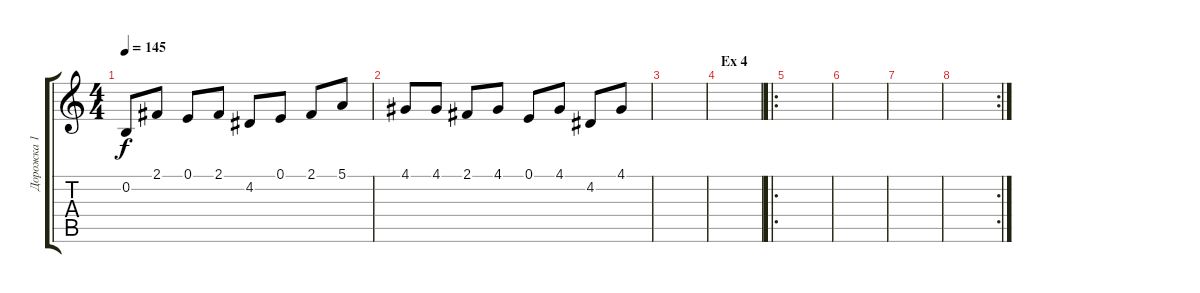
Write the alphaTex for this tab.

\track ("Дорожка 1" "Дорожка 1") {instrument harpsichord}
\staff {score tabs}
\tuning (E4 B3 G3 D3 A2 E2) {hide}
\ts (4 4)
\tempo 145
\clef g2
\ks c
0.2.8{dy f} 2.1.8 0.1.8 2.1.8 4.2.8 0.1.8 2.1.8 5.1.8 |
4.1.8 4.1.8 2.1.8 4.1.8 0.1.8 4.1.8 4.2.8 4.1.8 |
|
\section ("" "Ex 4")
|
\ro
|
|
|
\rc 2
